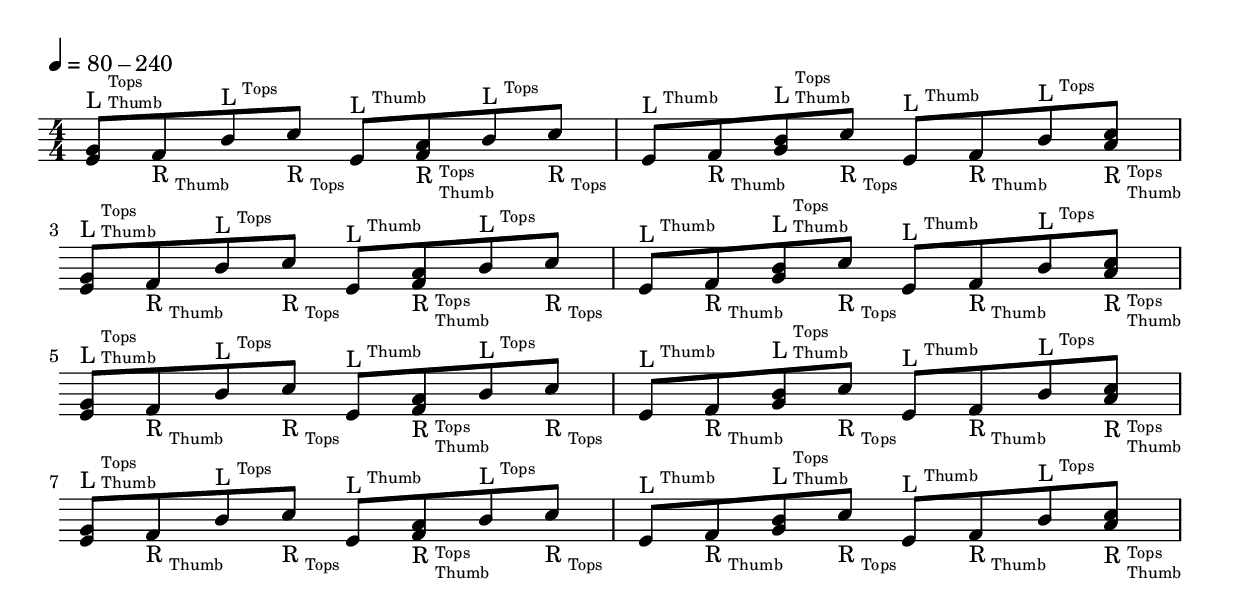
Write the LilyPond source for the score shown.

\version "2.24.1"
\include "../global.ly"

\layout {
  indent = -3.5
}

\relative {
  \defaultScoreSettings
  \tempo 4 = 80 - 240
  \time 4/4

  \repeat unfold 4 {
    <e' g>8^\LBothTop      f_\RThumbBtm     b^\LTopsTop     c_\RTopsBtm 
        e,8^\LThumbTop <f a>_\RBothBtm      b^\LTopsTop     c_\RTopsBtm
        e,8^\LThumbTop     f_\RThumbBtm <b g>^\LBothTop     c_\RTopsBtm
        e,8^\LThumbTop     f_\RThumbBtm     b^\LTopsTop <c a>_\RBothBtm
    \break
  }
}